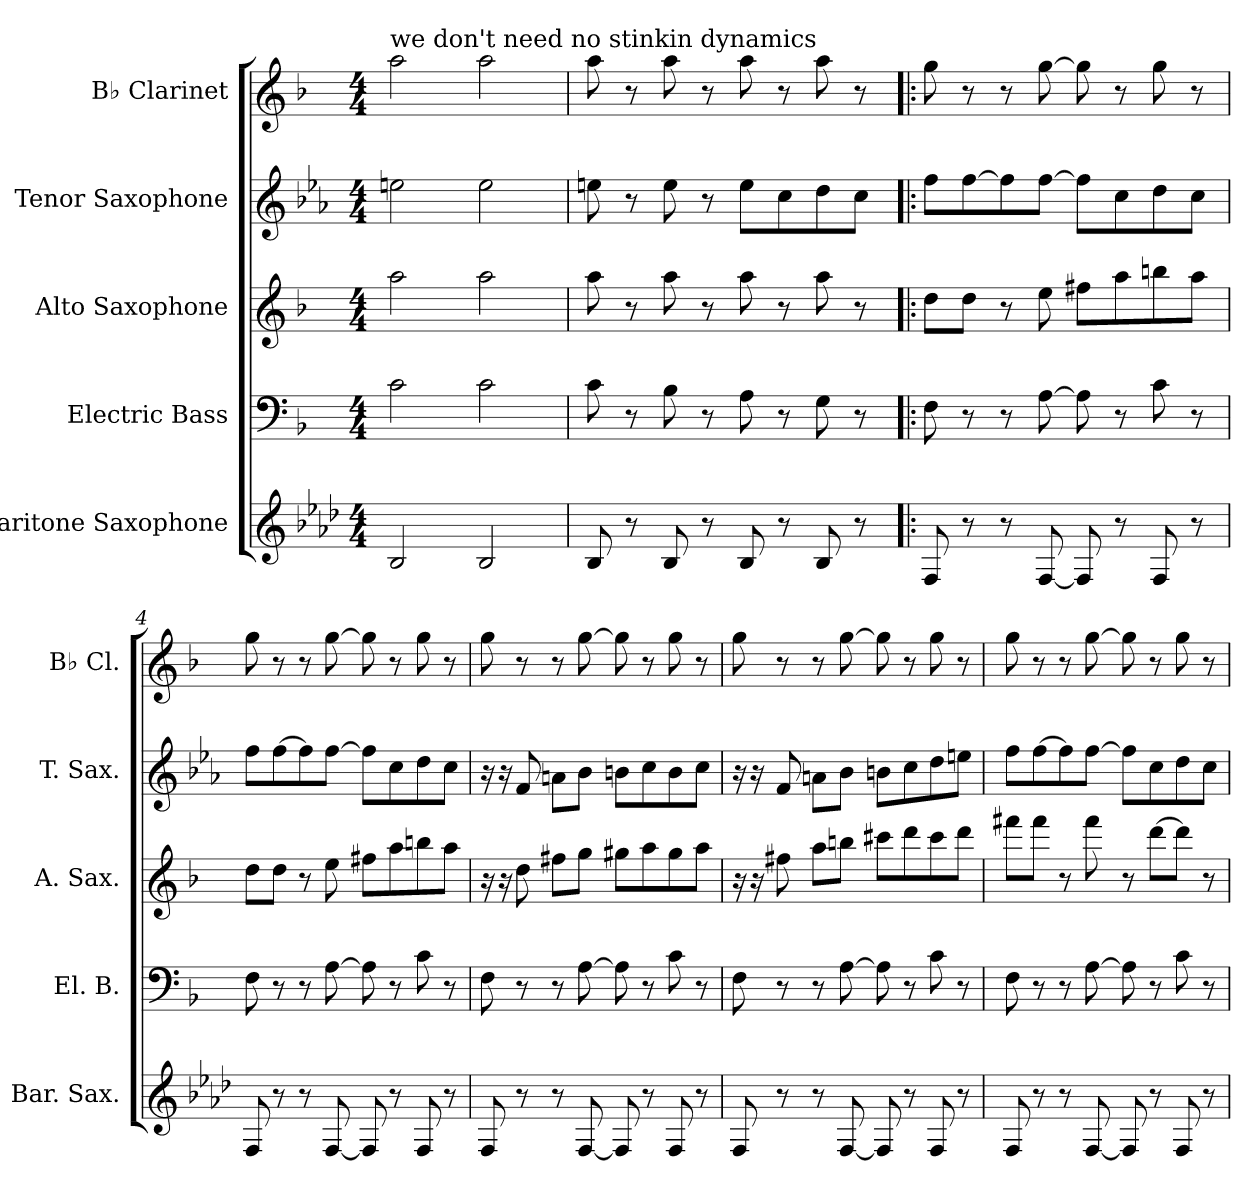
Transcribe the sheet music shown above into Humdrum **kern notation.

**kern	**kern	**kern	**kern	**kern
*part5	*part4	*part3	*part2	*part1
*staff5	*staff4	*staff3	*staff2	*staff1
*I"Baritone Saxophone	*I"Electric Bass	*I"Alto Saxophone	*I"Tenor Saxophone	*I"B♭ Clarinet
*I'Bar. Sax.	*I'El. B.	*I'A. Sax.	*I'T. Sax.	*I'B♭ Cl.
*clefG2	*clefF4	*clefG2	*clefG2	*clefG2
*ITrd12c21	*ITrd7c12	*ITrd5c9	*ITrd8c14	*ITrd1c2
*k[b-e-a-d-]	*k[b-]	*k[b-e-a-d-]	*k[b-e-a-]	*k[b-e-a-]
*M4/4	*M4/4	*M4/4	*M4/4	*M4/4
*MM140	*MM140	*MM140	*MM140	*MM140
=1	=1	=1	=1	=1
!	!	!	!	!LO:TX:a:t=we don't need no stinkin dynamics
2BB-/	2C\	2cc\	2en\	2gg\
2BB-/	2C\	2cc\	2e\	2gg\
=2	=2	=2	=2	=2
8BB-/	8C\	8cc\	8en\	8gg\
8r	8r	8r	8r	8r
8BB-/	8BB-\	8cc\	8e\	8gg\
8r	8r	8r	8r	8r
8BB-/	8AA\	8cc\	8e\L	8gg\
8r	8r	8r	8c\	8r
8BB-/	8GG\	8cc\	8d\	8gg\
8r	8r	8r	8c\J	8r
=3!|:	=3!|:	=3!|:	=3!|:	=3!|:
8FF/	8FF\	8f\L	8f\L	8ff\
8r	8r	8f\J	[8f\	8r
8r	8r	8r	8f\]	8r
[8FF/	[8AA\	8g\	[8f\J	[8ff\
8FF/]	8AA\]	8an\L	8f\L]	8ff\]
8r	8r	8cc\	8c\	8r
8FF/	8C\	8ddn\	8d\	8ff\
8r	8r	8cc\J	8c\J	8r
=4	=4	=4	=4	=4
8FF/	8FF\	8f\L	8f\L	8ff\
8r	8r	8f\J	[8f\	8r
8r	8r	8r	8f\]	8r
[8FF/	[8AA\	8g\	[8f\J	[8ff\
8FF/]	8AA\]	8an\L	8f\L]	8ff\]
8r	8r	8cc\	8c\	8r
8FF/	8C\	8ddn\	8d\	8ff\
8r	8r	8cc\J	8c\J	8r
!!LO:LB:g=z
=5	=5	=5	=5	=5
8FF/	8FF\	16r	16r	8ff\
.	.	16r	16r	.
8r	8r	8f\	8F/	8r
8r	8r	8an\L	8An\L	8r
[8FF/	[8AA\	8b-\J	8B-\J	[8ff\
8FF/]	8AA\]	8bn\L	8Bn\L	8ff\]
8r	8r	8cc\	8c\	8r
8FF/	8C\	8b\	8B\	8ff\
8r	8r	8cc\J	8c\J	8r
=6	=6	=6	=6	=6
8FF/	8FF\	16r	16r	8ff\
.	.	16r	16r	.
8r	8r	8an\	8F/	8r
8r	8r	8cc\L	8An\L	8r
[8FF/	[8AA\	8ddn\J	8B-\J	[8ff\
8FF/]	8AA\]	8een\L	8Bn\L	8ff\]
8r	8r	8ff\	8c\	8r
8FF/	8C\	8ee\	8d\	8ff\
8r	8r	8ff\J	8en\J	8r
=7	=7	=7	=7	=7
8FF/	8FF\	8aan\L	8f\L	8ff\
8r	8r	8aa\J	[8f\	8r
8r	8r	8r	8f\]	8r
[8FF/	[8AA\	8aa\	[8f\J	[8ff\
8FF/]	8AA\]	8r	8f\L]	8ff\]
8r	8r	[8ff\L	8c\	8r
8FF/	8C\	8ff\J]	8d\	8ff\
8r	8r	8r	8c\J	8r
=	=	=	=	=
*-	*-	*-	*-	*-
